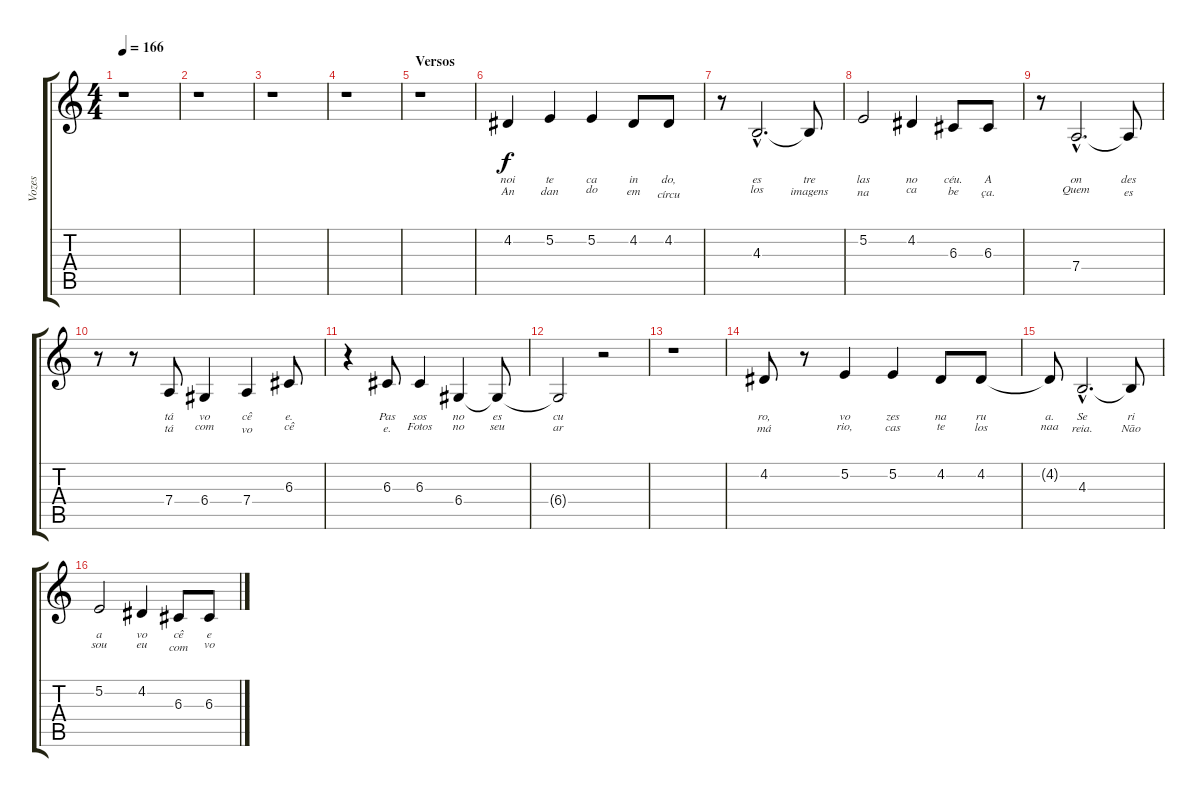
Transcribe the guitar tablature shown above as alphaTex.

\track ("Vozes" "Vozes") {instrument voiceoohs}
\staff {score tabs}
\tuning (E4 B3 G3 D3 A2 E2) {hide}
\ts (4 4)
\tempo 166
\clef g2
\ks c
r.1{dy f} |
r.1 |
r.1 |
r.1 |
\section ("" "Versos")
r.1 |
4.2.4{lyrics (0 "noi") lyrics (1 "An") lyrics (2 "") lyrics (3 "") lyrics (4 "")} 5.2.4{lyrics (0 "te") lyrics (1 "dan") lyrics (2 "") lyrics (3 "") lyrics (4 "")} 5.2.4{lyrics (0 "ca") lyrics (1 "do") lyrics (2 "") lyrics (3 "") lyrics (4 "")} 4.2.8{lyrics (0 "in") lyrics (1 "em") lyrics (2 "") lyrics (3 "") lyrics (4 "")} 4.2.8{lyrics (0 "do,") lyrics (1 "círcu") lyrics (2 "") lyrics (3 "") lyrics (4 "")} |
r.8 4.3{hac}.2{d lyrics (0 "es") lyrics (1 "los") lyrics (2 "") lyrics (3 "") lyrics (4 "")} 4.3{t}.8{lyrics (0 "tre") lyrics (1 "imagens") lyrics (2 "") lyrics (3 "") lyrics (4 "")} |
5.2.2{lyrics (0 "las") lyrics (1 "na") lyrics (2 "") lyrics (3 "") lyrics (4 "")} 4.2.4{lyrics (0 "no") lyrics (1 "ca") lyrics (2 "") lyrics (3 "") lyrics (4 "")} 6.3.8{lyrics (0 "céu.") lyrics (1 "be") lyrics (2 "") lyrics (3 "") lyrics (4 "")} 6.3.8{lyrics (0 "A") lyrics (1 "ça.") lyrics (2 "") lyrics (3 "") lyrics (4 "")} |
r.8 7.4{hac}.2{d lyrics (0 "on") lyrics (1 "Quem") lyrics (2 "") lyrics (3 "") lyrics (4 "")} 7.4{t}.8{lyrics (0 "des") lyrics (1 "es") lyrics (2 "") lyrics (3 "") lyrics (4 "")} |
r.8 r.8 7.4.8{lyrics (0 "tá") lyrics (1 "tá") lyrics (2 "") lyrics (3 "") lyrics (4 "")} 6.4.4{lyrics (0 "vo") lyrics (1 "com") lyrics (2 "") lyrics (3 "") lyrics (4 "")} 7.4.4{lyrics (0 "cê") lyrics (1 "vo") lyrics (2 "") lyrics (3 "") lyrics (4 "")} 6.3.8{lyrics (0 "e.") lyrics (1 "cê") lyrics (2 "") lyrics (3 "") lyrics (4 "")} |
r.4 6.3.8{lyrics (0 "Pas") lyrics (1 "e.") lyrics (2 "") lyrics (3 "") lyrics (4 "")} 6.3.4{lyrics (0 "sos") lyrics (1 "Fotos") lyrics (2 "") lyrics (3 "") lyrics (4 "")} 6.4.4{lyrics (0 "no") lyrics (1 "no") lyrics (2 "") lyrics (3 "") lyrics (4 "")} 6.4{t}.8{lyrics (0 "es") lyrics (1 "seu") lyrics (2 "") lyrics (3 "") lyrics (4 "")} |
6.4{t}.2{lyrics (0 "cu") lyrics (1 "ar") lyrics (2 "") lyrics (3 "") lyrics (4 "")} r.2 |
r.1 |
4.2.8{lyrics (0 "ro,") lyrics (1 "má") lyrics (2 "") lyrics (3 "") lyrics (4 "")} r.8 5.2.4{lyrics (0 "vo") lyrics (1 "rio,") lyrics (2 "") lyrics (3 "") lyrics (4 "")} 5.2.4{lyrics (0 "zes") lyrics (1 "cas") lyrics (2 "") lyrics (3 "") lyrics (4 "")} 4.2.8{lyrics (0 "na") lyrics (1 "te") lyrics (2 "") lyrics (3 "") lyrics (4 "")} 4.2.8{lyrics (0 "ru") lyrics (1 "los") lyrics (2 "") lyrics (3 "") lyrics (4 "")} |
4.2{t}.8{lyrics (0 "a.") lyrics (1 "naa") lyrics (2 "") lyrics (3 "") lyrics (4 "")} 4.3{hac}.2{d lyrics (0 "Se") lyrics (1 "reia.") lyrics (2 "") lyrics (3 "") lyrics (4 "")} 4.3{t}.8{lyrics (0 "ri") lyrics (1 "Não") lyrics (2 "") lyrics (3 "") lyrics (4 "")} |
5.2.2{lyrics (0 "a") lyrics (1 "sou") lyrics (2 "") lyrics (3 "") lyrics (4 "")} 4.2.4{lyrics (0 "vo") lyrics (1 "eu") lyrics (2 "") lyrics (3 "") lyrics (4 "")} 6.3.8{lyrics (0 "cê") lyrics (1 "com") lyrics (2 "") lyrics (3 "") lyrics (4 "")} 6.3.8{lyrics (0 "e") lyrics (1 "vo") lyrics (2 "") lyrics (3 "") lyrics (4 "")}
